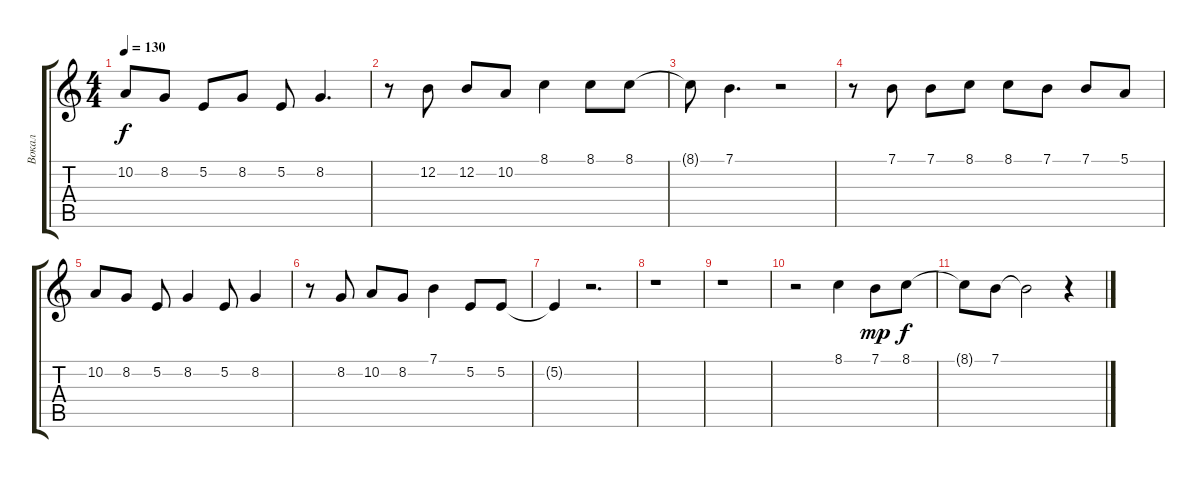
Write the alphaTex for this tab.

\track ("Вокал" "Вокал") {instrument oboe}
\staff {score tabs}
\tuning (E4 B3 G3 D3 A2 E2) {hide}
\ts (4 4)
\tempo 130
\clef g2
\ks c
10.2.8{dy f} 8.2.8 5.2.8 8.2.8 5.2.8 8.2.4{d} |
r.8 12.2.8 12.2.8 10.2.8 8.1.4 8.1.8 8.1.8 |
8.1{t}.8 7.1.4{d} r.2 |
r.8 7.1.8 7.1.8 8.1.8 8.1.8 7.1.8 7.1.8 5.1.8 |
10.2.8 8.2.8 5.2.8 8.2.4 5.2.8 8.2.4 |
r.8 8.2.8 10.2.8 8.2.8 7.1.4 5.2.8 5.2.8 |
5.2{t}.4 r.2{d} |
r.1 |
r.1 |
r.2 8.1.4 7.1.8{dy mp} 8.1.8{dy f} |
8.1{t}.8 7.1.8 7.1{t}.2 r.4
